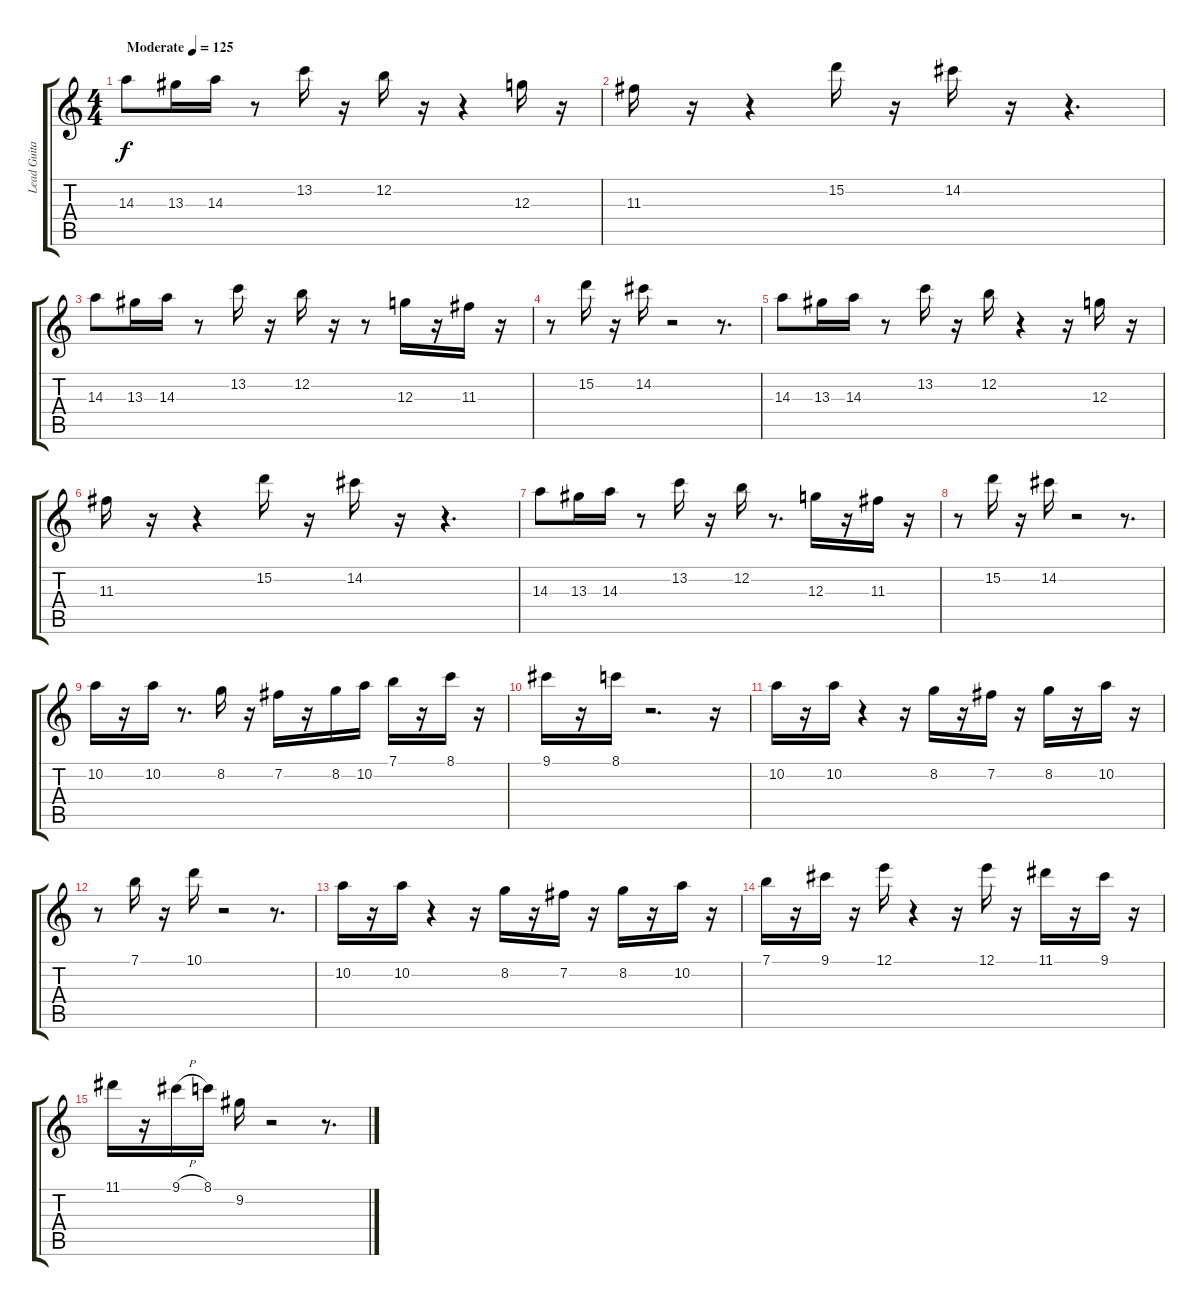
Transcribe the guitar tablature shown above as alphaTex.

\track ("Lead Guitar 2" "Lead Guita") {instrument overdrivenguitar}
\staff {score tabs}
\tuning (E4 B3 G3 D3 A2 E2) {hide}
\ts (4 4)
\tempo (125 "Moderate")
\clef g2
\ks c
14.3.8{dy f instrument overdrivenguitar} 13.3.16 14.3.16 r.8 13.2.16 r.16 12.2.16 r.16 r.4 12.3.16 r.16 |
11.3.16 r.16 r.4 15.2.16 r.16 14.2.16 r.16 r.4{d} |
14.3.8 13.3.16 14.3.16 r.8 13.2.16 r.16 12.2.16 r.16 r.8 12.3.16 r.16 11.3.16 r.16 |
r.8 15.2.16 r.16 14.2.16 r.2 r.8{d} |
14.3.8 13.3.16 14.3.16 r.8 13.2.16 r.16 12.2.16 r.4 r.16 12.3.16 r.16 |
11.3.16 r.16 r.4 15.2.16 r.16 14.2.16 r.16 r.4{d} |
14.3.8 13.3.16 14.3.16 r.8 13.2.16 r.16 12.2.16 r.8{d} 12.3.16 r.16 11.3.16 r.16 |
r.8 15.2.16 r.16 14.2.16 r.2 r.8{d} |
10.2.16 r.16 10.2.16 r.8{d} 8.2.16 r.16 7.2.16 r.16 8.2.16 10.2.16 7.1.16 r.16 8.1.16 r.16 |
9.1.16 r.16 8.1.16 r.2{d} r.16 |
10.2.16 r.16 10.2.16 r.4 r.16 8.2.16 r.16 7.2.16 r.16 8.2.16 r.16 10.2.16 r.16 |
r.8 7.1.16 r.16 10.1.16 r.2 r.8{d} |
10.2.16 r.16 10.2.16 r.4 r.16 8.2.16 r.16 7.2.16 r.16 8.2.16 r.16 10.2.16 r.16 |
7.1.16 r.16 9.1.16 r.16 12.1.16 r.4 r.16 12.1.16 r.16 11.1.16 r.16 9.1.16 r.16 |
11.1.16 r.16 9.1{h}.16 8.1.16 9.2.16 r.2 r.8{d}
